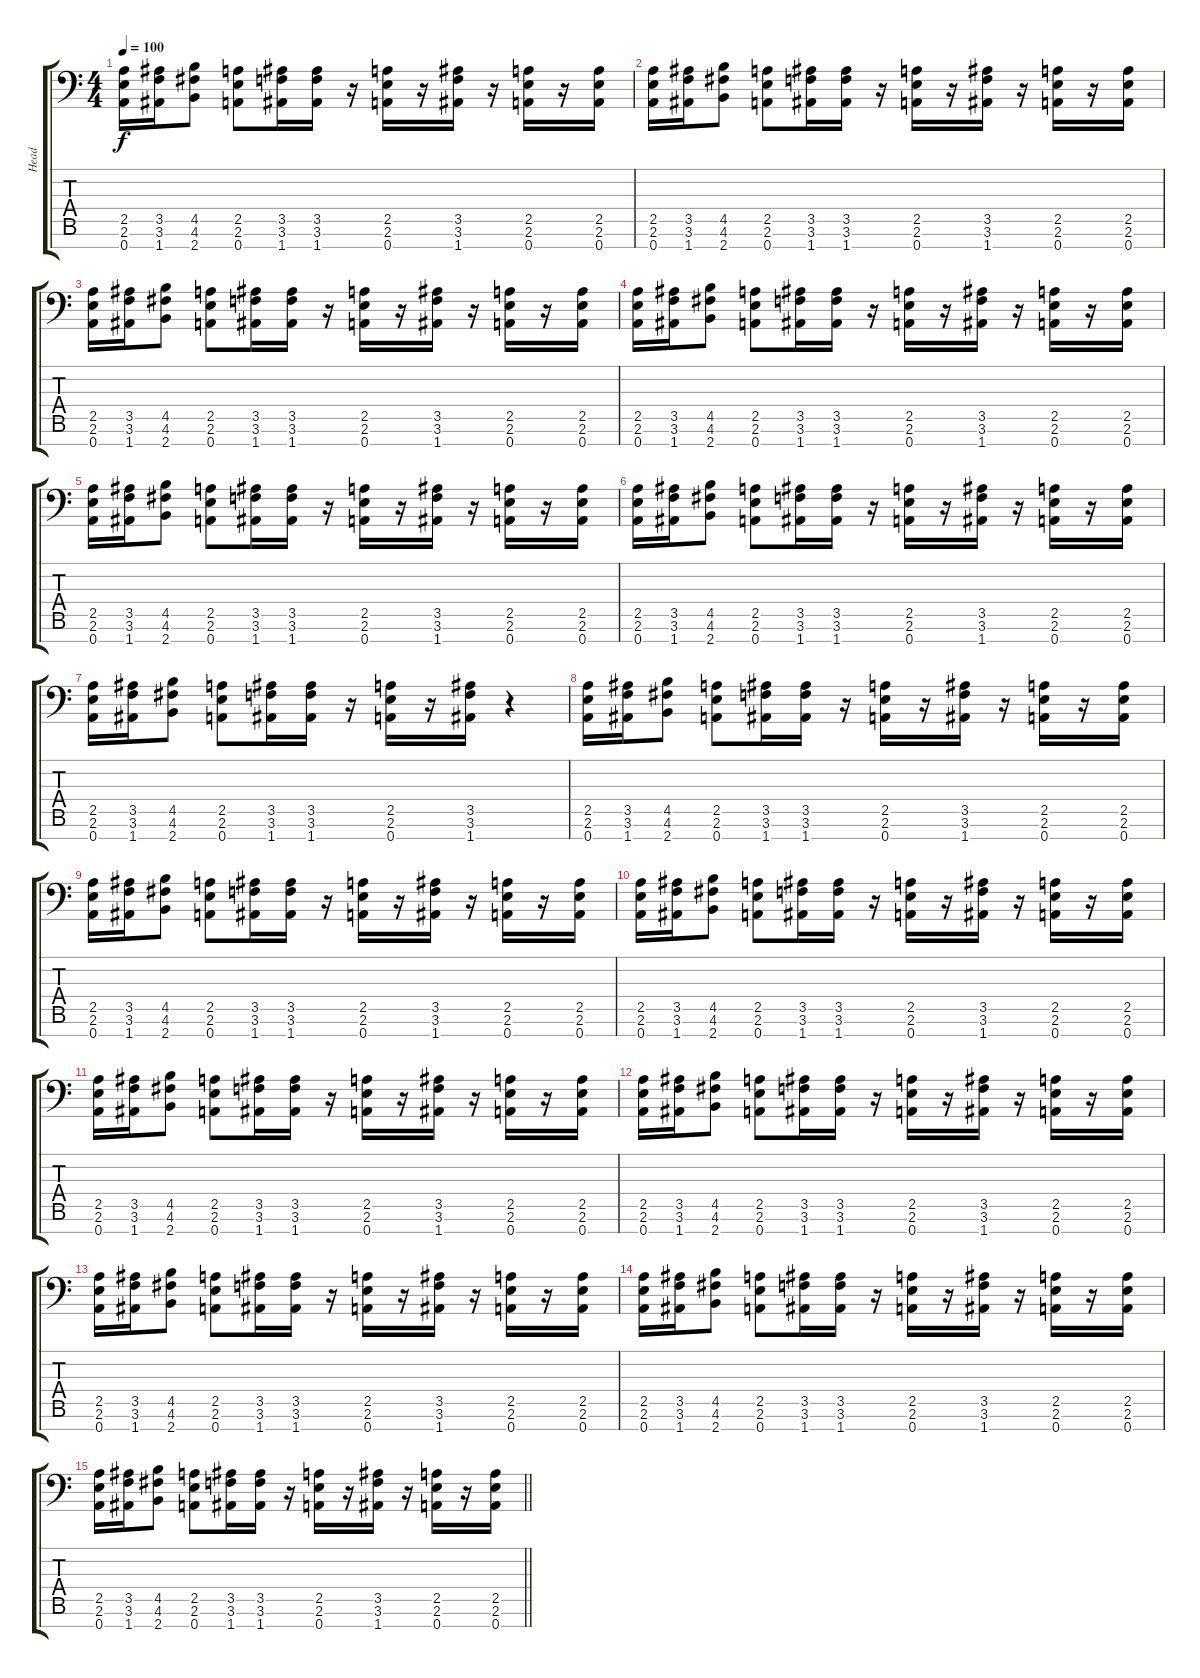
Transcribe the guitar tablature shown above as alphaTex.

\track ("Head" "Head") {instrument distortionguitar}
\staff {score tabs}
\tuning (D4 A3 F3 C3 G2 D2 A1) {hide}
\ts (4 4)
\tempo 100
\clef f4
\ks c
(2.5 2.6 0.7).16{dy f} (3.5 3.6 1.7).16 (4.5 4.6 2.7).8 (2.5 2.6 0.7).8 (3.5 3.6 1.7).16 (3.5 3.6 1.7).16 r.16 (2.5 2.6 0.7).16 r.16 (3.5 3.6 1.7).16 r.16 (2.5 2.6 0.7).16 r.16 (2.5 2.6 0.7).16 |
(2.5 2.6 0.7).16 (3.5 3.6 1.7).16 (4.5 4.6 2.7).8 (2.5 2.6 0.7).8 (3.5 3.6 1.7).16 (3.5 3.6 1.7).16 r.16 (2.5 2.6 0.7).16 r.16 (3.5 3.6 1.7).16 r.16 (2.5 2.6 0.7).16 r.16 (2.5 2.6 0.7).16 |
(2.5 2.6 0.7).16 (3.5 3.6 1.7).16 (4.5 4.6 2.7).8 (2.5 2.6 0.7).8 (3.5 3.6 1.7).16 (3.5 3.6 1.7).16 r.16 (2.5 2.6 0.7).16 r.16 (3.5 3.6 1.7).16 r.16 (2.5 2.6 0.7).16 r.16 (2.5 2.6 0.7).16 |
(2.5 2.6 0.7).16 (3.5 3.6 1.7).16 (4.5 4.6 2.7).8 (2.5 2.6 0.7).8 (3.5 3.6 1.7).16 (3.5 3.6 1.7).16 r.16 (2.5 2.6 0.7).16 r.16 (3.5 3.6 1.7).16 r.16 (2.5 2.6 0.7).16 r.16 (2.5 2.6 0.7).16 |
(2.5 2.6 0.7).16 (3.5 3.6 1.7).16 (4.5 4.6 2.7).8 (2.5 2.6 0.7).8 (3.5 3.6 1.7).16 (3.5 3.6 1.7).16 r.16 (2.5 2.6 0.7).16 r.16 (3.5 3.6 1.7).16 r.16 (2.5 2.6 0.7).16 r.16 (2.5 2.6 0.7).16 |
(2.5 2.6 0.7).16 (3.5 3.6 1.7).16 (4.5 4.6 2.7).8 (2.5 2.6 0.7).8 (3.5 3.6 1.7).16 (3.5 3.6 1.7).16 r.16 (2.5 2.6 0.7).16 r.16 (3.5 3.6 1.7).16 r.16 (2.5 2.6 0.7).16 r.16 (2.5 2.6 0.7).16 |
(2.5 2.6 0.7).16 (3.5 3.6 1.7).16 (4.5 4.6 2.7).8 (2.5 2.6 0.7).8 (3.5 3.6 1.7).16 (3.5 3.6 1.7).16 r.16 (2.5 2.6 0.7).16 r.16 (3.5 3.6 1.7).16 r.4 |
(2.5 2.6 0.7).16 (3.5 3.6 1.7).16 (4.5 4.6 2.7).8 (2.5 2.6 0.7).8 (3.5 3.6 1.7).16 (3.5 3.6 1.7).16 r.16 (2.5 2.6 0.7).16 r.16 (3.5 3.6 1.7).16 r.16 (2.5 2.6 0.7).16 r.16 (2.5 2.6 0.7).16 |
(2.5 2.6 0.7).16 (3.5 3.6 1.7).16 (4.5 4.6 2.7).8 (2.5 2.6 0.7).8 (3.5 3.6 1.7).16 (3.5 3.6 1.7).16 r.16 (2.5 2.6 0.7).16 r.16 (3.5 3.6 1.7).16 r.16 (2.5 2.6 0.7).16 r.16 (2.5 2.6 0.7).16 |
(2.5 2.6 0.7).16 (3.5 3.6 1.7).16 (4.5 4.6 2.7).8 (2.5 2.6 0.7).8 (3.5 3.6 1.7).16 (3.5 3.6 1.7).16 r.16 (2.5 2.6 0.7).16 r.16 (3.5 3.6 1.7).16 r.16 (2.5 2.6 0.7).16 r.16 (2.5 2.6 0.7).16 |
(2.5 2.6 0.7).16 (3.5 3.6 1.7).16 (4.5 4.6 2.7).8 (2.5 2.6 0.7).8 (3.5 3.6 1.7).16 (3.5 3.6 1.7).16 r.16 (2.5 2.6 0.7).16 r.16 (3.5 3.6 1.7).16 r.16 (2.5 2.6 0.7).16 r.16 (2.5 2.6 0.7).16 |
(2.5 2.6 0.7).16 (3.5 3.6 1.7).16 (4.5 4.6 2.7).8 (2.5 2.6 0.7).8 (3.5 3.6 1.7).16 (3.5 3.6 1.7).16 r.16 (2.5 2.6 0.7).16 r.16 (3.5 3.6 1.7).16 r.16 (2.5 2.6 0.7).16 r.16 (2.5 2.6 0.7).16 |
(2.5 2.6 0.7).16 (3.5 3.6 1.7).16 (4.5 4.6 2.7).8 (2.5 2.6 0.7).8 (3.5 3.6 1.7).16 (3.5 3.6 1.7).16 r.16 (2.5 2.6 0.7).16 r.16 (3.5 3.6 1.7).16 r.16 (2.5 2.6 0.7).16 r.16 (2.5 2.6 0.7).16 |
(2.5 2.6 0.7).16 (3.5 3.6 1.7).16 (4.5 4.6 2.7).8 (2.5 2.6 0.7).8 (3.5 3.6 1.7).16 (3.5 3.6 1.7).16 r.16 (2.5 2.6 0.7).16 r.16 (3.5 3.6 1.7).16 r.16 (2.5 2.6 0.7).16 r.16 (2.5 2.6 0.7).16 |
\barLineRight lightlight
(2.5 2.6 0.7).16 (3.5 3.6 1.7).16 (4.5 4.6 2.7).8 (2.5 2.6 0.7).8 (3.5 3.6 1.7).16 (3.5 3.6 1.7).16 r.16 (2.5 2.6 0.7).16 r.16 (3.5 3.6 1.7).16 r.16 (2.5 2.6 0.7).16 r.16 (2.5 2.6 0.7).16
